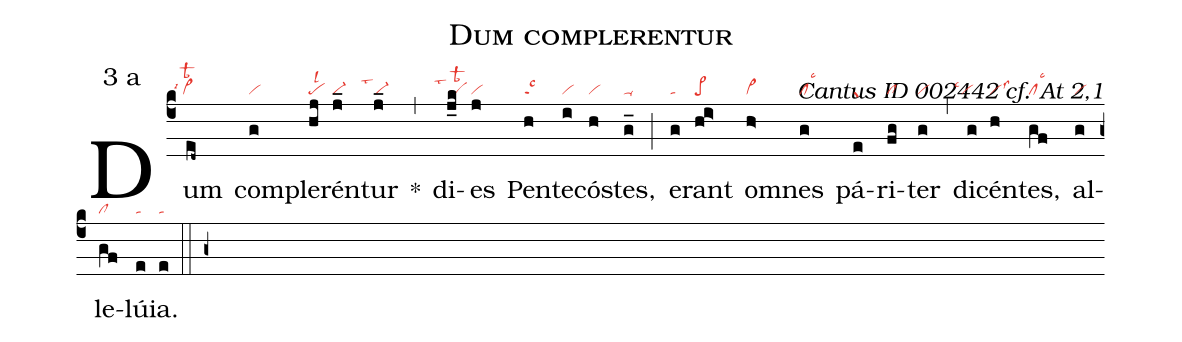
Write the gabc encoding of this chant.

name: Dum complerentur;
mode: 3;
mode-differentia: a;
commentary: Cantus ID 002442 cf. At 2,1;
nabc-lines: 1;
%%
(c4)

Dum(ed~|````vi>lsb2lsi4) com(g|vi)ple(hj|pelsl2)rén(j_|vi-)tur(j_|````vi-lst1) *(,) di(j_k|````peSlst1lsb2)es(j|vi) Pen(h|talsc3)te(i|vi)có(h|vi)stes,(g_|ta-) (;) e(g|ta)rant(hi>|pe>) om(h>|vi>)nes(g|cllsc3) pá(e|gr)ri(fg|cl)ter(g|vi) (,) di(g|````vilsc1)cén(h|vilss3)tes,(gf|cllsc3) al(g|vi)le(gf|cl)lú(e|ta)ia.(e|ta)

(::)

(g+)
